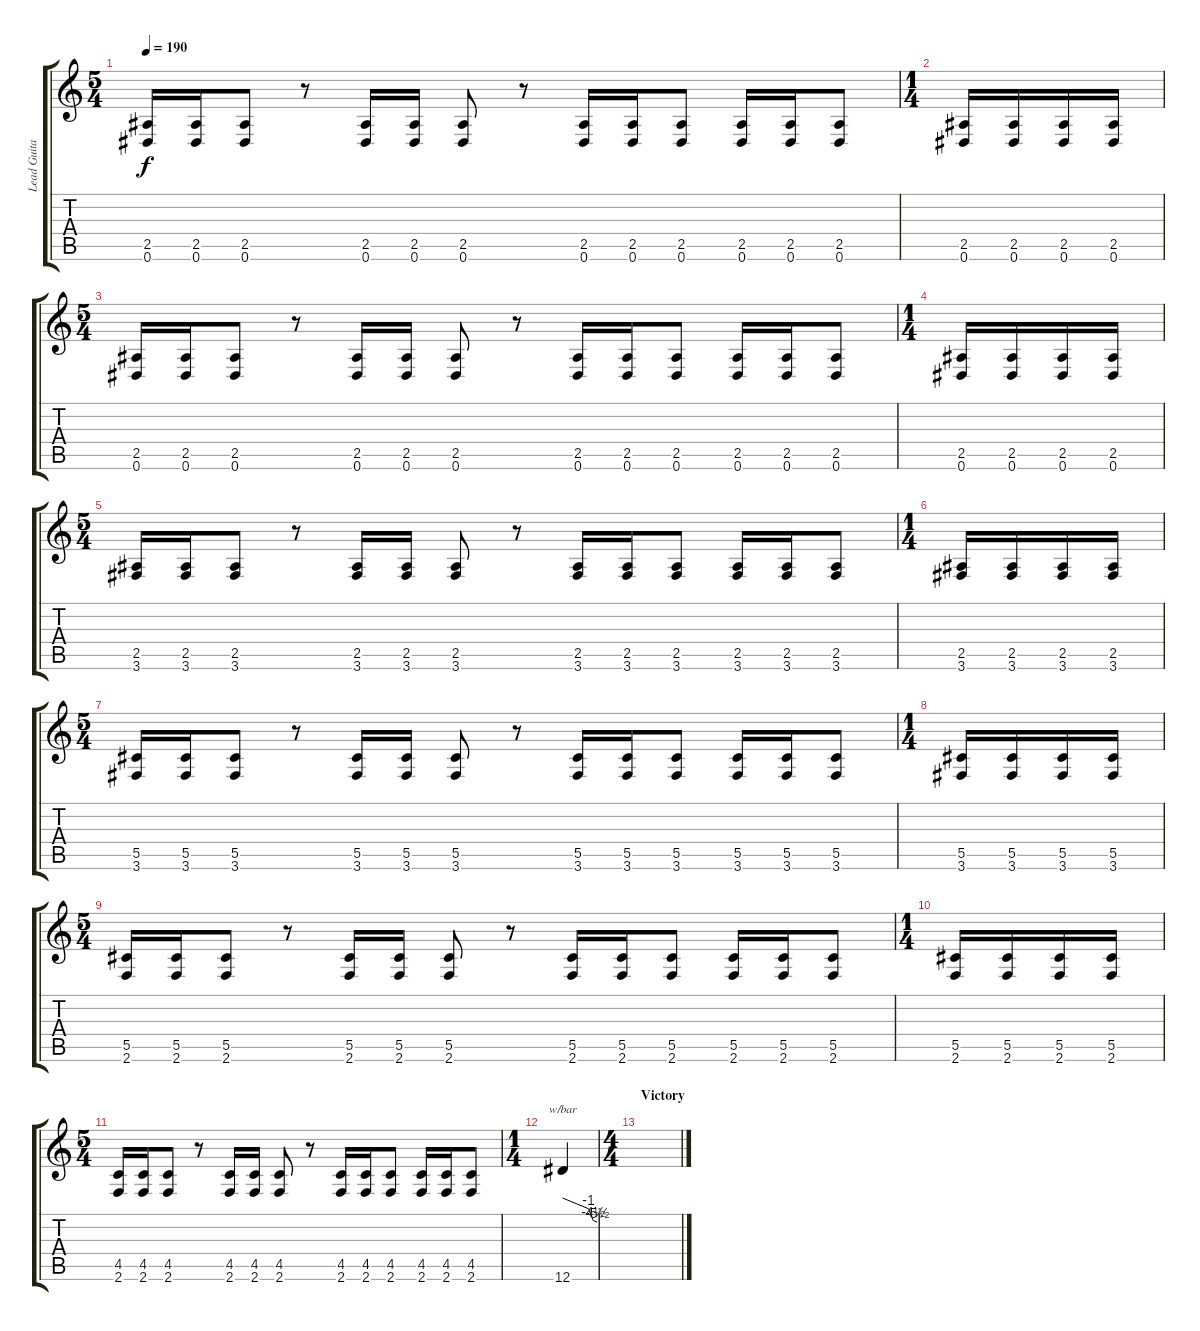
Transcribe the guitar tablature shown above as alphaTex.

\track ("Lead Guitar" "Lead Guita") {instrument distortionguitar}
\staff {score tabs}
\tuning (Eb4 Bb3 Gb3 Db3 Ab2 Eb2) {hide}
\ts (5 4)
\tempo 190
\clef g2
\ks c
(2.5 0.6).16{dy f} (2.5 0.6).16 (2.5 0.6).8 r.8 (2.5 0.6).16 (2.5 0.6).16 (2.5 0.6).8 r.8 (2.5 0.6).16 (2.5 0.6).16 (2.5 0.6).8 (2.5 0.6).16 (2.5 0.6).16 (2.5 0.6).8 |
\ts (1 4)
(2.5 0.6).16 (2.5 0.6).16 (2.5 0.6).16 (2.5 0.6).16 |
\ts (5 4)
(2.5 0.6).16 (2.5 0.6).16 (2.5 0.6).8 r.8 (2.5 0.6).16 (2.5 0.6).16 (2.5 0.6).8 r.8 (2.5 0.6).16 (2.5 0.6).16 (2.5 0.6).8 (2.5 0.6).16 (2.5 0.6).16 (2.5 0.6).8 |
\ts (1 4)
(2.5 0.6).16 (2.5 0.6).16 (2.5 0.6).16 (2.5 0.6).16 |
\ts (5 4)
(2.5 3.6).16 (2.5 3.6).16 (2.5 3.6).8 r.8 (2.5 3.6).16 (2.5 3.6).16 (2.5 3.6).8 r.8 (2.5 3.6).16 (2.5 3.6).16 (2.5 3.6).8 (2.5 3.6).16 (2.5 3.6).16 (2.5 3.6).8 |
\ts (1 4)
(2.5 3.6).16 (2.5 3.6).16 (2.5 3.6).16 (2.5 3.6).16 |
\ts (5 4)
(5.5 3.6).16 (5.5 3.6).16 (5.5 3.6).8 r.8 (5.5 3.6).16 (5.5 3.6).16 (5.5 3.6).8 r.8 (5.5 3.6).16 (5.5 3.6).16 (5.5 3.6).8 (5.5 3.6).16 (5.5 3.6).16 (5.5 3.6).8 |
\ts (1 4)
(5.5 3.6).16 (5.5 3.6).16 (5.5 3.6).16 (5.5 3.6).16 |
\ts (5 4)
(5.5 2.6).16 (5.5 2.6).16 (5.5 2.6).8 r.8 (5.5 2.6).16 (5.5 2.6).16 (5.5 2.6).8 r.8 (5.5 2.6).16 (5.5 2.6).16 (5.5 2.6).8 (5.5 2.6).16 (5.5 2.6).16 (5.5 2.6).8 |
\ts (1 4)
(5.5 2.6).16 (5.5 2.6).16 (5.5 2.6).16 (5.5 2.6).16 |
\ts (5 4)
(4.5 2.6).16 (4.5 2.6).16 (4.5 2.6).8 r.8 (4.5 2.6).16 (4.5 2.6).16 (4.5 2.6).8 r.8 (4.5 2.6).16 (4.5 2.6).16 (4.5 2.6).8 (4.5 2.6).16 (4.5 2.6).16 (4.5 2.6).8 |
\ts (1 4)
12.6.4{tbe (custom default 0 0 45 -4 53 -18 60 -22)} |
\ts (4 4)
\section ("" "Victory")
